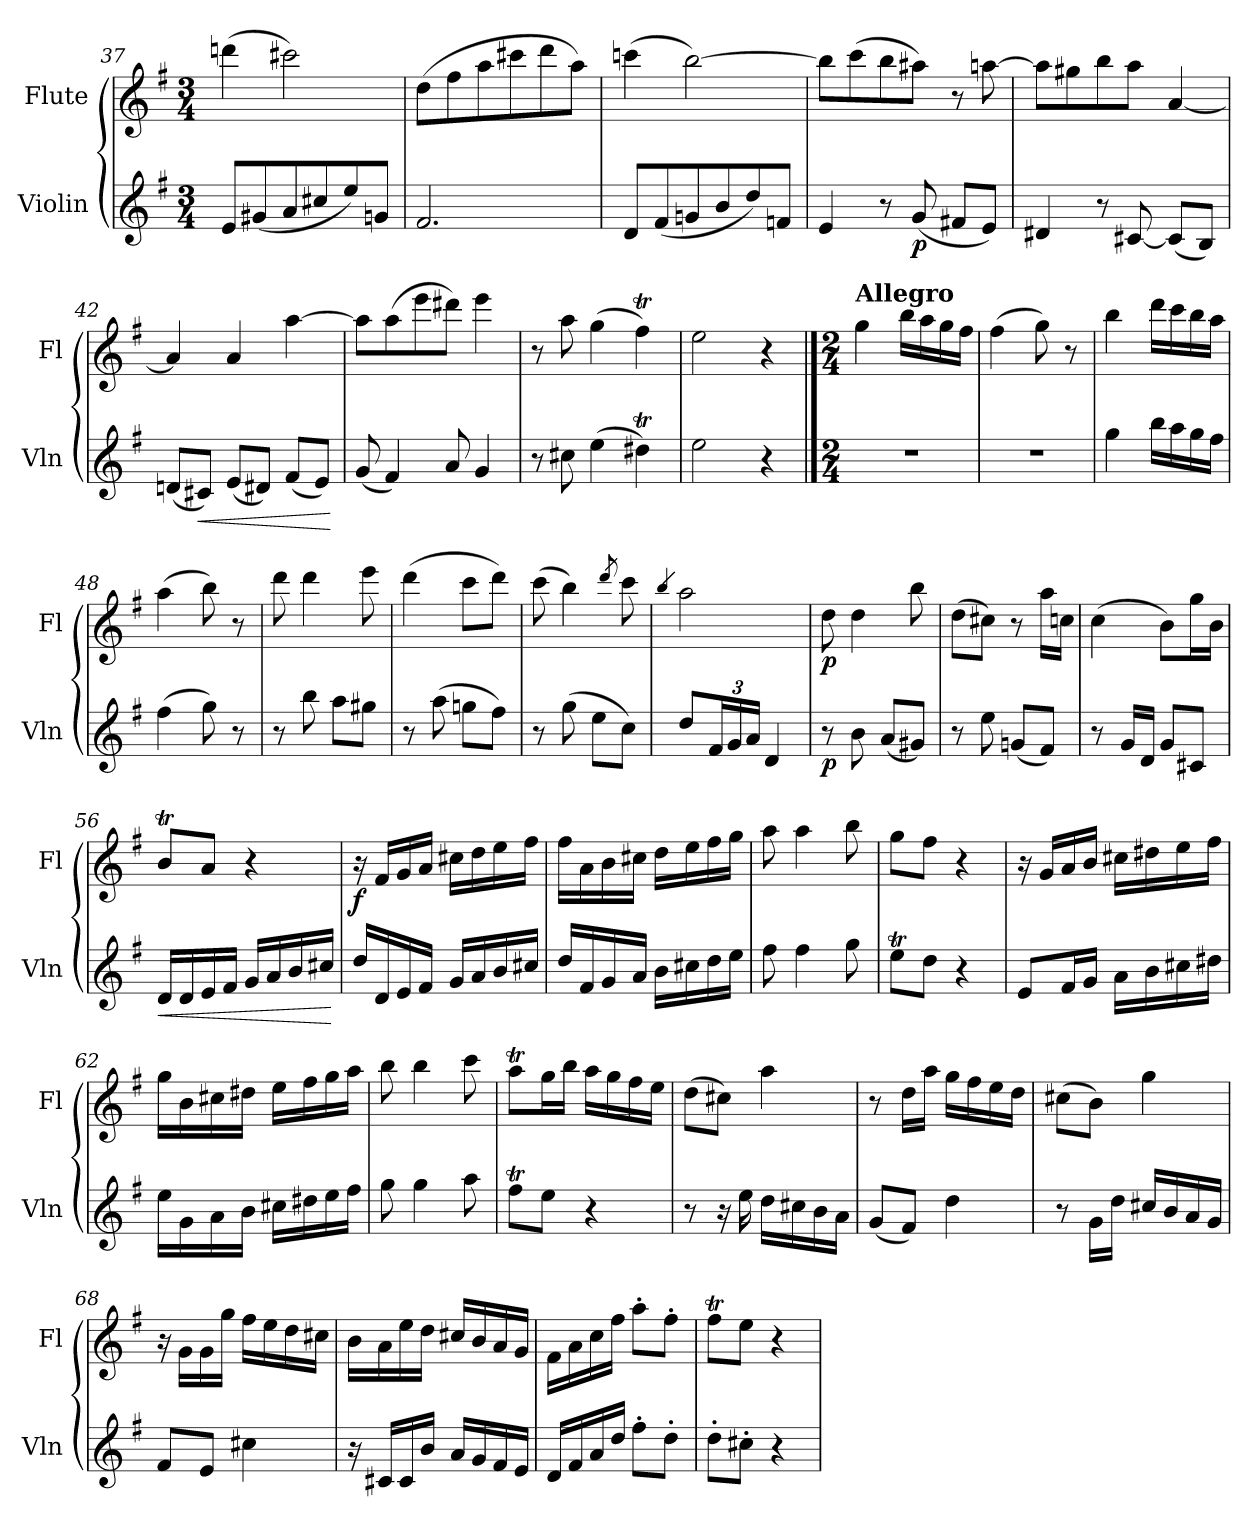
**kern	**dynam	**kern	**dynam
*part2	*part2	*part1	*part1
*staff2	*staff2	*staff1	*staff1
*I"Violin	*	*I"Flute	*
*I'Vln	*	*I'Fl	*
*clefG2	*	*clefG2	*
*k[f#]	*	*k[f#]	*
*e:	*	*e:	*
*M3/4	*	*M3/4	*
=37	=37	=37	=37
8e/L	.	(>4dddn\	.
(<8g#X/	.	.	.
8a/	.	2ccc#X\)	.
8cc#X/	.	.	.
8ee/)	.	.	.
8gn/J	.	.	.
=38	=38	=38	=38
2.f#/	.	(>8dd\L	.
.	.	8ff#\	.
.	.	8aa\	.
.	.	8ccc#X\	.
.	.	8ddd\	.
.	.	8aa\J)	.
!!LO:LB:g=z
=39	=39	=39	=39
8d/L	.	(>4cccn\	.
(<8f#/	.	.	.
8gn/	.	[2bb\)	.
8b/	.	.	.
8dd/)	.	.	.
8fn/J	.	.	.
=40	=40	=40	=40
4e/	.	8bb\L]	.
.	.	(>8ccc\	.
8r	.	8bb\	.
!	!LO:DY:b	!	!
(<8g/	p	8aa#X\J)	.
8f#X/L	.	8r	.
8e/J)	.	[8aan\	.
=41	=41	=41	=41
4d#X/	.	8aa\L]	.
.	.	8gg#X\	.
8r	.	8bb\	.
[8c#X/	.	8aa\J	.
(<8c#/L]	.	[4a/	.
8B/J)	.	.	.
=42	=42	=42	=42
(<8dn/L	.	4a/]	.
!	!LO:HP:b	!	!
8c#X/J)	<	.	.
(<8e/L	.	4a/	.
8d#X/J)	.	.	.
(<8f#/L	.	[4aa\	.
8e/J)	.	.	.
.	[	.	.
=43	=43	=43	=43
(<8g/	.	8aa\L]	.
4f#/)	.	(>8aa\	.
.	.	8eee\	.
8a/	.	8ddd#X\J)	.
4g/	.	4eee\	.
=44	=44	=44	=44
8r	.	8r	.
8cc#X\	.	8aa\	.
(>4ee\	.	(>4gg\	.
4dd#Xt\)	.	4ff#t\)	.
!!LO:LB:g=z
=45	=45	=45	=45
2ee\	.	2ee\	.
4r	.	4r	.
==45X1	==45X1	==45X1	==45X1
*M2/4	*	*M2/4	*
!	!	!LO:TX:a:B:t=Allegro	!
2r	.	4gg\	.
.	.	16bb\LL	.
.	.	16aa\	.
.	.	16gg\	.
.	.	16ff#\JJ	.
=46	=46	=46	=46
2r	.	(>4ff#\	.
.	.	8gg\)	.
.	.	8r	.
=47	=47	=47	=47
4gg\	.	4bb\	.
16bb\LL	.	16ddd\LL	.
16aa\	.	16ccc\	.
16gg\	.	16bb\	.
16ff#\JJ	.	16aa\JJ	.
=48	=48	=48	=48
(>4ff#\	.	(>4aa\	.
8gg\)	.	8bb\)	.
8r	.	8r	.
=49	=49	=49	=49
8r	.	8ddd\	.
8bb\	.	4ddd\	.
8aa\L	.	.	.
8gg#X\J	.	8eee\	.
=50	=50	=50	=50
8r	.	(>4ddd\	.
(>8aa\	.	.	.
8ggn\L	.	8ccc\L	.
8ff#\J)	.	8ddd\J)	.
=51	=51	=51	=51
8r	.	(>8ccc\	.
(>8gg\	.	4bb\)	.
8ee\L	.	.	.
.	.	8qddd/	.
8cc\J)	.	8ccc\	.
!!LO:LB:g=z
=52	=52	=52	=52
.	.	4qbb/	.
8dd/L	.	2aa\	.
24f#/L	.	.	.
24g/	.	.	.
24a/JJ	.	.	.
4d/	.	.	.
=53	=53	=53	=53
!	!LO:DY:b	!	!LO:DY:b
8r	p	8dd\	p
8b\	.	4dd\	.
(<8a/L	.	.	.
8g#X/J)	.	8bb\	.
=54	=54	=54	=54
8r	.	(>8dd\L	.
8ee\	.	8cc#X\J)	.
(<8gn/L	.	8r	.
8f#/J)	.	16aa\LL	.
.	.	16ccn\JJ	.
=55	=55	=55	=55
8r	.	(>4cc\	.
16g/LL	.	.	.
16d/JJ	.	.	.
8g/L	.	8b\L)	.
8c#X/J	.	16gg\L	.
.	.	16b\JJ	.
=56	=56	=56	=56
!	!LO:HP:b	!	!
16d/LL	<	8bt/L	.
16d/	.	.	.
16e/	.	8a/J	.
16f#/JJ	.	.	.
16g/LL	.	4r	.
16a/	.	.	.
16b/	.	.	.
16cc#X/JJ	.	.	.
.	[	.	.
=57	=57	=57	=57
!	!	!	!LO:DY:b
16dd/LL	.	16r	f
16d/	.	16f#/LL	.
16e/	.	16g/	.
16f#/JJ	.	16a/JJ	.
16g/LL	.	16cc#X\LL	.
16a/	.	16dd\	.
16b/	.	16ee\	.
16cc#X/JJ	.	16ff#\JJ	.
!!LO:LB:g=z
=58	=58	=58	=58
16dd/LL	.	16ff#\LL	.
16f#/	.	16a\	.
16g/	.	16b\	.
16a/JJ	.	16cc#X\JJ	.
16b\LL	.	16dd\LL	.
16cc#X\	.	16ee\	.
16dd\	.	16ff#\	.
16ee\JJ	.	16gg\JJ	.
=59	=59	=59	=59
8ff#\	.	8aa\	.
4ff#\	.	4aa\	.
8gg\	.	8bb\	.
=60	=60	=60	=60
8eeT\L	.	8gg\L	.
8dd\J	.	8ff#\J	.
4r	.	4r	.
=61	=61	=61	=61
8e/L	.	16r	.
.	.	16g/LL	.
16f#/L	.	16a/	.
16g/JJ	.	16b/JJ	.
16a\LL	.	16cc#X\LL	.
16b\	.	16dd#X\	.
16cc#X\	.	16ee\	.
16dd#X\JJ	.	16ff#\JJ	.
=62	=62	=62	=62
16ee\LL	.	16gg\LL	.
16g\	.	16b\	.
16a\	.	16cc#X\	.
16b\JJ	.	16dd#X\JJ	.
16cc#X\LL	.	16ee\LL	.
16dd#X\	.	16ff#\	.
16ee\	.	16gg\	.
16ff#\JJ	.	16aa\JJ	.
=63	=63	=63	=63
8gg\	.	8bb\	.
4gg\	.	4bb\	.
8aa\	.	8ccc\	.
=64	=64	=64	=64
8ff#t\L	.	8aaT\L	.
8ee\J	.	16gg\L	.
.	.	16bb\JJ	.
4r	.	16aa\LL	.
.	.	16gg\	.
.	.	16ff#\	.
.	.	16ee\JJ	.
!!LO:LB:g=z
=65	=65	=65	=65
8r	.	(>8dd\L	.
16r	.	8cc#X\J)	.
16ee\	.	.	.
16dd\LL	.	4aa\	.
16cc#X\	.	.	.
16b\	.	.	.
16a\JJ	.	.	.
=66	=66	=66	=66
(<8g/L	.	8r	.
8f#/J)	.	16dd\LL	.
.	.	16aa\JJ	.
4dd\	.	16gg\LL	.
.	.	16ff#\	.
.	.	16ee\	.
.	.	16dd\JJ	.
=67	=67	=67	=67
8r	.	(>8cc#X\L	.
16g\LL	.	8b\J)	.
16dd\JJ	.	.	.
16cc#X/LL	.	4gg\	.
16b/	.	.	.
16a/	.	.	.
16g/JJ	.	.	.
=68	=68	=68	=68
8f#/L	.	16r	.
.	.	16g\LL	.
8e/J	.	16g\	.
.	.	16gg\JJ	.
4cc#X\	.	16ff#\LL	.
.	.	16ee\	.
.	.	16dd\	.
.	.	16cc#X\JJ	.
=69	=69	=69	=69
16r	.	16b\LL	.
16c#X/LL	.	16a\	.
16c#/	.	16ee\	.
16b/JJ	.	16dd\JJ	.
16a/LL	.	16cc#X/LL	.
16g/	.	16b/	.
16f#/	.	16a/	.
16e/JJ	.	16g/JJ	.
=70	=70	=70	=70
16d/LL	.	16f#\LL	.
16f#/	.	16a\	.
16a/	.	16cc\	.
16dd/JJ	.	16ff#\JJ	.
8ff#'>\L	.	8aa'>\L	.
8dd'>\J	.	8ff#'>\J	.
!!LO:PB:g=z
=71	=71	=71	=71
8dd'>\L	.	8ff#t\L	.
8cc#X'>\J	.	8ee\J	.
4r	.	4r	.
=	=	=	=
*-	*-	*-	*-
